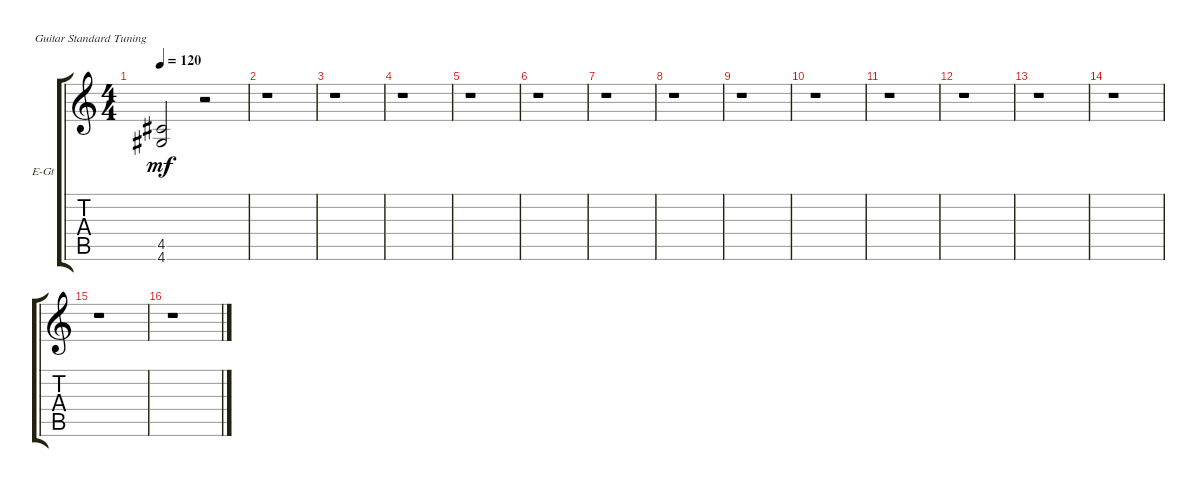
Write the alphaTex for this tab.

\defaultSystemsLayout 4
\bracketExtendMode groupsimilarinstruments
\firstSystemTrackNameOrientation horizontal
\otherSystemsTrackNameOrientation horizontal
\track ("Electric Guitar" "E-Gt") {instrument distortionguitar}
\staff {score tabs}
\tuning (E4 B3 G3 D3 A2 E2)
\ts (4 4)
\tempo 120
\clef g2
\scale
0.333333
\ks c
(4.6{t} 4.5{t}).2{dy mf} r.2 |
\scale
0.333333 r.1 |
\scale
0.333333 r.1 |
\scale
0.333333 r.1 |
\scale
0.333333 r.1 |
\scale
0.333333 r.1 |
\scale
0.333333 r.1 |
\scale
0.333333 r.1 |
\scale
0.333333 r.1 |
\scale
0.333333 r.1 |
\scale
0.333333 r.1 |
\scale
0.333333 r.1 |
\scale
0.333333 r.1 |
\scale
0.333333 r.1 |
\scale
0.333333 r.1 |
\scale
0.333333 r.1
